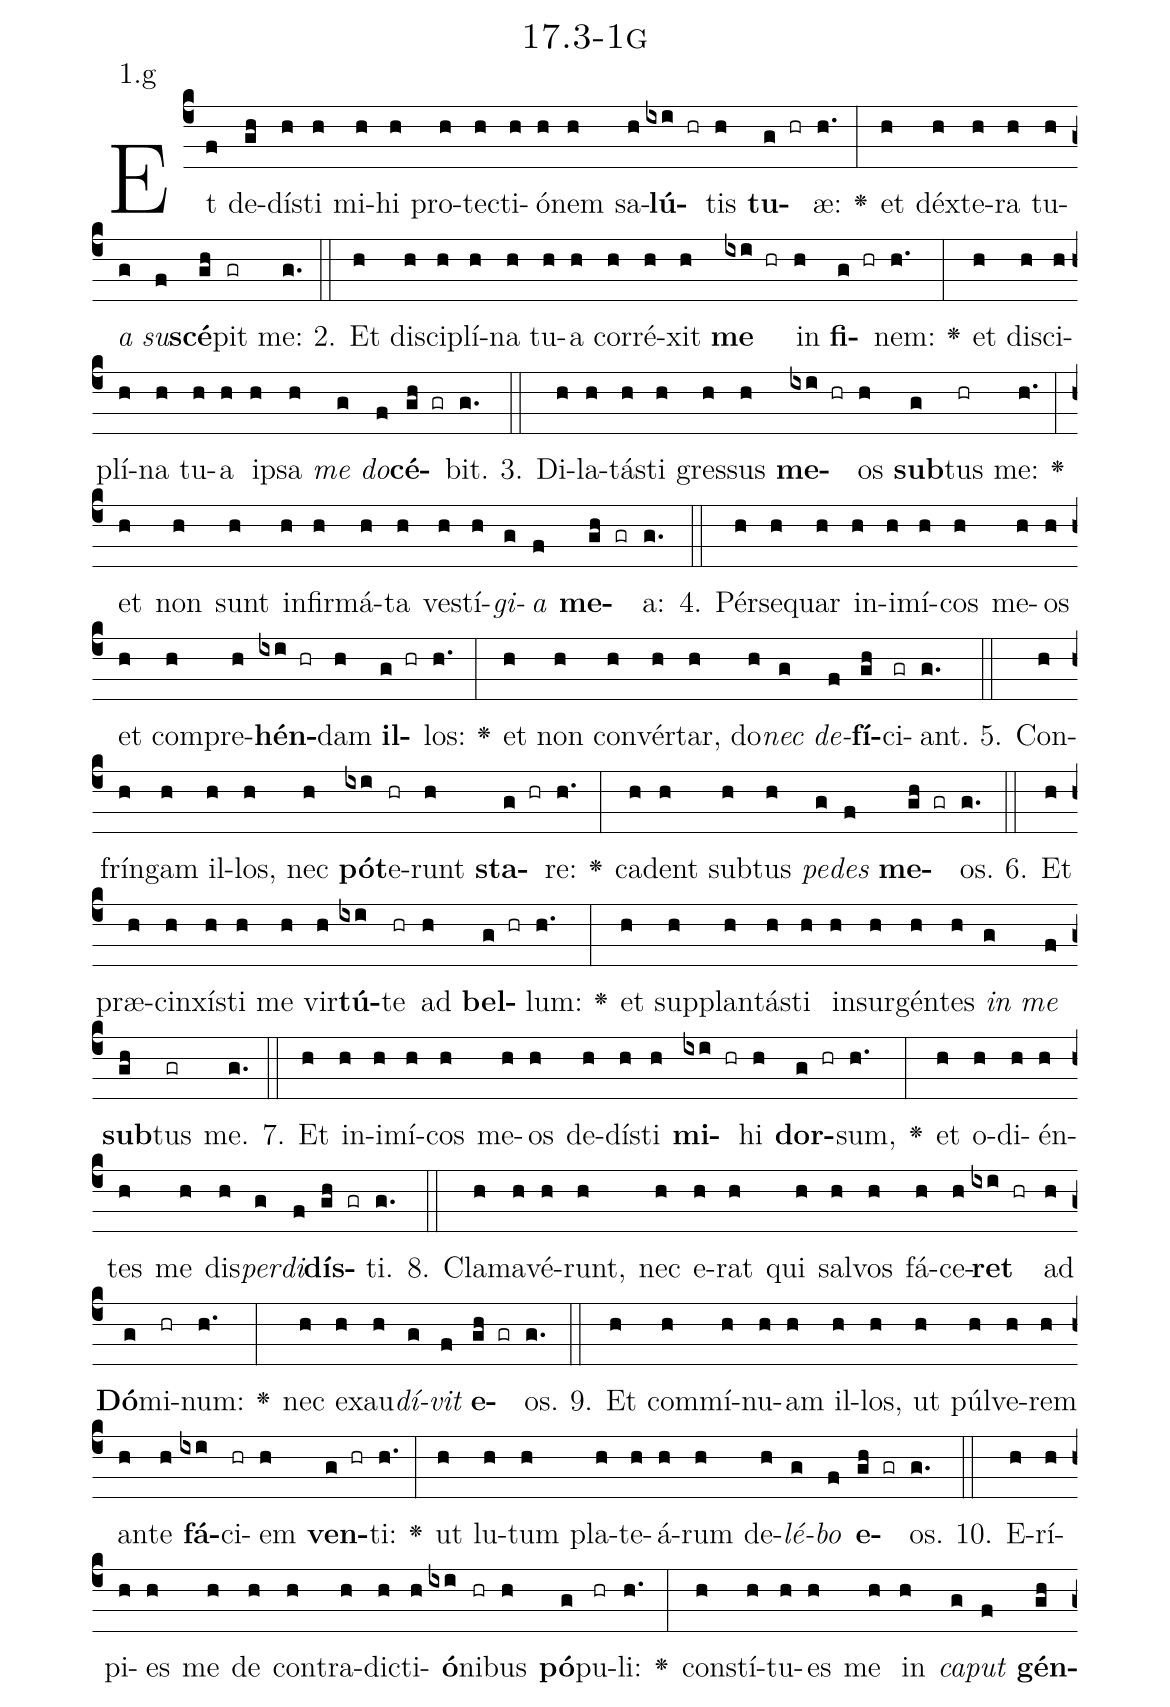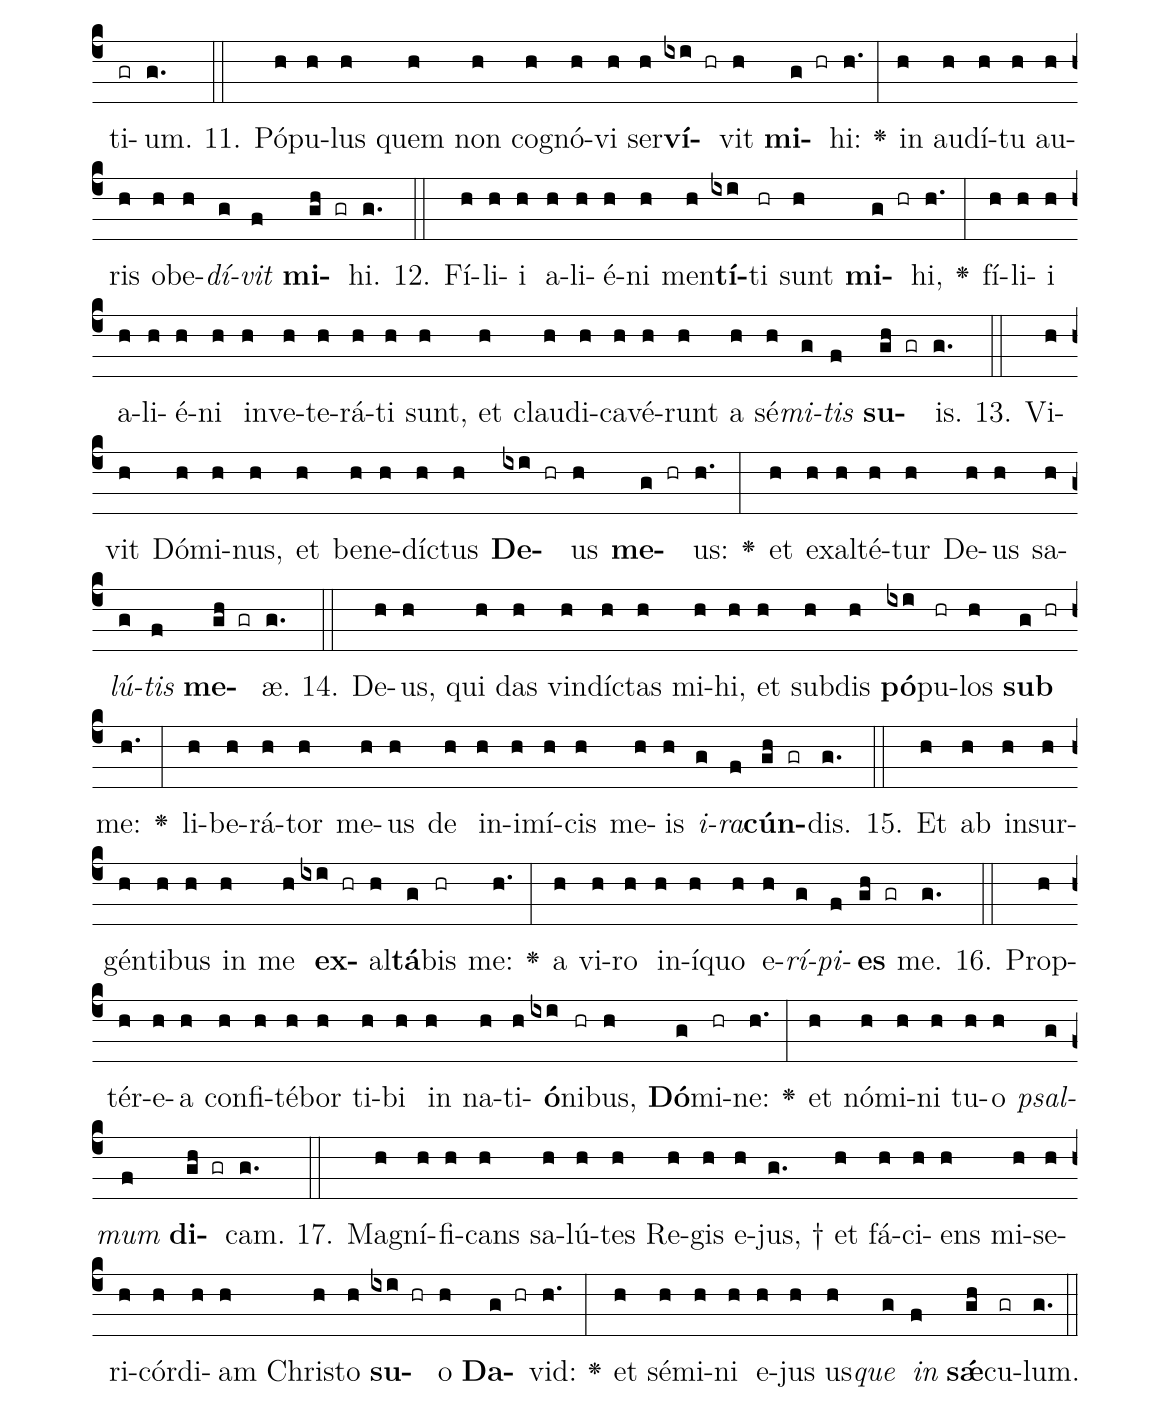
name: 17.3-1g;
annotation: 1.g;
%%
(c4)Et(f) de(gh)dís(h)ti(h) mi(h)hi(h) pro(h)tec(h)ti(h)ó(h)nem(h) sa(h)<b>lú</b>(ixi hr)tis(h) <b>tu</b>(g hr)æ:(h.) <v>\greheightstar</v>(:) et(h) déx(h)te(h)ra(h) tu(h)<i>a</i>(g) <i>su</i>(f)<b>scé</b>(gh)pit(gr) me:(g.) (::)
2. Et(h) di(h)sci(h)plí(h)na(h) tu(h)a(h) cor(h)ré(h)xit(h) <b>me</b>(ixi hr) in(h) <b>fi</b>(g hr)nem:(h.) <v>\greheightstar</v>(:) et(h) di(h)sci(h)plí(h)na(h) tu(h)a(h) ip(h)sa(h) <i>me</i>(g) <i>do</i>(f)<b>cé</b>(gh gr)bit.(g.) (::)
3. Di(h)la(h)tás(h)ti(h) gres(h)sus(h) <b>me</b>(ixi hr)os(h) <b>sub</b>(g)tus(hr) me:(h.) <v>\greheightstar</v>(:) et(h) non(h) sunt(h) in(h)fir(h)má(h)ta(h) ves(h)tí(h)<i>gi</i>(g)<i>a</i>(f) <b>me</b>(gh gr)a:(g.) (::)
4. Pér(h)se(h)quar(h) in(h)i(h)mí(h)cos(h) me(h)os(h) et(h) com(h)pre(h)<b>hén</b>(ixi hr)dam(h) <b>il</b>(g hr)los:(h.) <v>\greheightstar</v>(:) et(h) non(h) con(h)vér(h)tar,(h) do(h)<i>nec</i>(g) <i>de</i>(f)<b>fí</b>(gh)ci(gr)ant.(g.) (::)
5. Con(h)frín(h)gam(h) il(h)los,(h) nec(h) <b>pót</b>(ixi)e(hr)runt(h) <b>sta</b>(g hr)re:(h.) <v>\greheightstar</v>(:) ca(h)dent(h) sub(h)tus(h) <i>pe</i>(g)<i>des</i>(f) <b>me</b>(gh gr)os.(g.) (::)
6. Et(h) præ(h)cin(h)xís(h)ti(h) me(h) vir(h)<b>tú</b>(ixi)te(hr) ad(h) <b>bel</b>(g hr)lum:(h.) <v>\greheightstar</v>(:) et(h) sup(h)plan(h)tás(h)ti(h) in(h)sur(h)gén(h)tes(h) <i>in</i>(g) <i>me</i>(f) <b>sub</b>(gh)tus(gr) me.(g.) (::)
7. Et(h) in(h)i(h)mí(h)cos(h) me(h)os(h) de(h)dís(h)ti(h) <b>mi</b>(ixi hr)hi(h) <b>dor</b>(g hr)sum,(h.) <v>\greheightstar</v>(:) et(h) o(h)di(h)én(h)tes(h) me(h) dis(h)<i>per</i>(g)<i>di</i>(f)<b>dís</b>(gh gr)ti.(g.) (::)
8. Cla(h)ma(h)vé(h)runt,(h) nec(h) e(h)rat(h) qui(h) sal(h)vos(h) fá(h)ce(h)<b>ret</b>(ixi hr) ad(h) <b>Dó</b>(g)mi(hr)num:(h.) <v>\greheightstar</v>(:) nec(h) ex(h)au(h)<i>dí</i>(g)<i>vit</i>(f) <b>e</b>(gh gr)os.(g.) (::)
9. Et(h) com(h)mí(h)nu(h)am(h) il(h)los,(h) ut(h) púl(h)ve(h)rem(h) an(h)te(h) <b>fá</b>(ixi)ci(hr)em(h) <b>ven</b>(g hr)ti:(h.) <v>\greheightstar</v>(:) ut(h) lu(h)tum(h) pla(h)te(h)á(h)rum(h) de(h)<i>lé</i>(g)<i>bo</i>(f) <b>e</b>(gh gr)os.(g.) (::)
10. E(h)rí(h)pi(h)es(h) me(h) de(h) con(h)tra(h)dic(h)ti(h)<b>ó</b>(ixi)ni(hr)bus(h) <b>pó</b>(g)pu(hr)li:(h.) <v>\greheightstar</v>(:) con(h)stí(h)tu(h)es(h) me(h) in(h) <i>ca</i>(g)<i>put</i>(f) <b>gén</b>(gh)ti(gr)um.(g.) (::)
11. Pó(h)pu(h)lus(h) quem(h) non(h) co(h)gnó(h)vi(h) ser(h)<b>ví</b>(ixi hr)vit(h) <b>mi</b>(g hr)hi:(h.) <v>\greheightstar</v>(:) in(h) au(h)dí(h)tu(h) au(h)ris(h) ob(h)e(h)<i>dí</i>(g)<i>vit</i>(f) <b>mi</b>(gh gr)hi.(g.) (::)
12. Fí(h)li(h)i(h) a(h)li(h)é(h)ni(h) men(h)<b>tí</b>(ixi)ti(hr) sunt(h) <b>mi</b>(g hr)hi,(h.) <v>\greheightstar</v>(:) fí(h)li(h)i(h) a(h)li(h)é(h)ni(h) in(h)ve(h)te(h)rá(h)ti(h) sunt,(h) et(h) clau(h)di(h)ca(h)vé(h)runt(h) a(h) sé(h)<i>mi</i>(g)<i>tis</i>(f) <b>su</b>(gh gr)is.(g.) (::)
13. Vi(h)vit(h) Dó(h)mi(h)nus,(h) et(h) be(h)ne(h)díc(h)tus(h) <b>De</b>(ixi hr)us(h) <b>me</b>(g hr)us:(h.) <v>\greheightstar</v>(:) et(h) ex(h)al(h)té(h)tur(h) De(h)us(h) sa(h)<i>lú</i>(g)<i>tis</i>(f) <b>me</b>(gh gr)æ.(g.) (::)
14. De(h)us,(h) qui(h) das(h) vin(h)díc(h)tas(h) mi(h)hi,(h) et(h) sub(h)dis(h) <b>pó</b>(ixi)pu(hr)los(h) <b>sub</b>(g hr) me:(h.) <v>\greheightstar</v>(:) li(h)be(h)rá(h)tor(h) me(h)us(h) de(h) in(h)i(h)mí(h)cis(h) me(h)is(h) <i>i</i>(g)<i>ra</i>(f)<b>cún</b>(gh gr)dis.(g.) (::)
15. Et(h) ab(h) in(h)sur(h)gén(h)ti(h)bus(h) in(h) me(h) <b>ex</b>(ixi hr)al(h)<b>tá</b>(g)bis(hr) me:(h.) <v>\greheightstar</v>(:) a(h) vi(h)ro(h) in(h)í(h)quo(h) e(h)<i>rí</i>(g)<i>pi</i>(f)<b>es</b>(gh gr) me.(g.) (::)
16. Prop(h)tér(h)e(h)a(h) con(h)fi(h)té(h)bor(h) ti(h)bi(h) in(h) na(h)ti(h)<b>ó</b>(ixi)ni(hr)bus,(h) <b>Dó</b>(g)mi(hr)ne:(h.) <v>\greheightstar</v>(:) et(h) nó(h)mi(h)ni(h) tu(h)o(h) <i>psal</i>(g)<i>mum</i>(f) <b>di</b>(gh gr)cam.(g.) (::)
17. Ma(h)gní(h)fi(h)cans(h) sa(h)lú(h)tes(h) Re(h)gis(h) e(h)jus, †(g.) et(h) fá(h)ci(h)ens(h) mi(h)se(h)ri(h)cór(h)di(h)am(h) Chris(h)to(h) <b>su</b>(ixi hr)o(h) <b>Da</b>(g hr)vid:(h.) <v>\greheightstar</v>(:) et(h) sé(h)mi(h)ni(h) e(h)jus(h) us(h)<i>que</i>(g) <i>in</i>(f) <b>sǽ</b>(gh)cu(gr)lum.(g.) (::)
